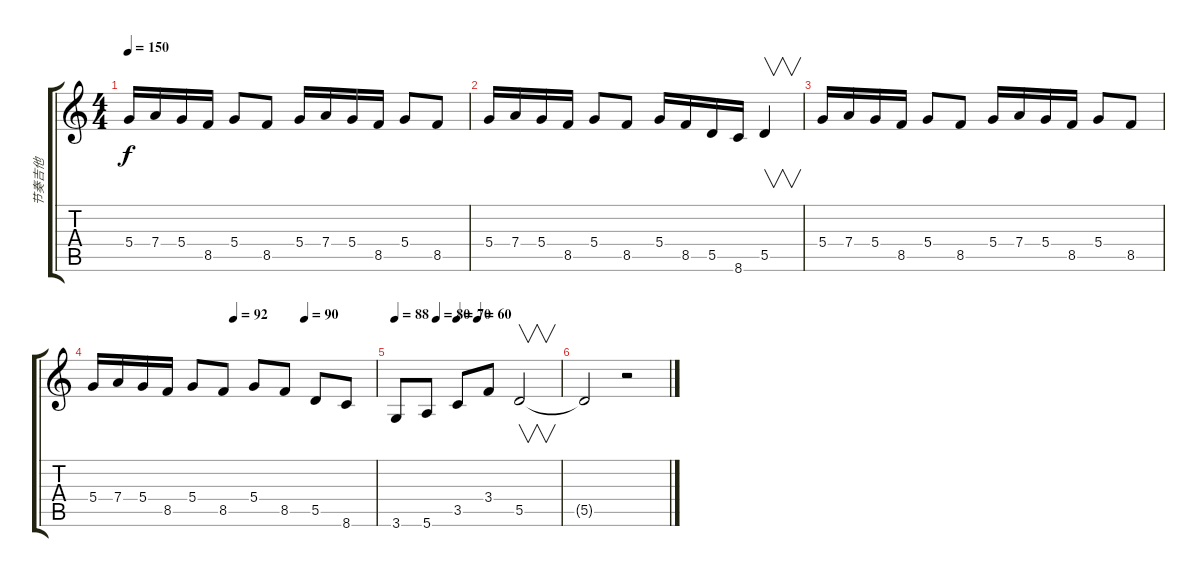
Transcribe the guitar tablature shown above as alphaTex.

\track ("节奏吉他" "节奏吉他") {instrument overdrivenguitar}
\staff {score tabs}
\tuning (E4 B3 G3 D3 A2 E2) {hide}
\ts (4 4)
\tempo 150
\clef g2
\ks c
5.4.16{dy f} 7.4.16 5.4.16 8.5.16 5.4.8 8.5.8 5.4.16 7.4.16 5.4.16 8.5.16 5.4.8 8.5.8 |
5.4.16 7.4.16 5.4.16 8.5.16 5.4.8 8.5.8 5.4.16 8.5.16 5.5.16 8.6.16 5.5.4{v} |
5.4.16 7.4.16 5.4.16 8.5.16 5.4.8 8.5.8 5.4.16 7.4.16 5.4.16 8.5.16 5.4.8 8.5.8 |
\tempo (92 0.5)
\tempo (90 0.75)
5.4.16 7.4.16 5.4.16 8.5.16 5.4.8 8.5.8 5.4.8 8.5.8 5.5.8 8.6.8 |
\tempo 88
\tempo (80 0.25)
\tempo (70 0.375)
\tempo (60 0.5)
3.6.8 5.6.8 3.5.8 3.4.8 5.5.2{v} |
5.5{t}.2 r.2
